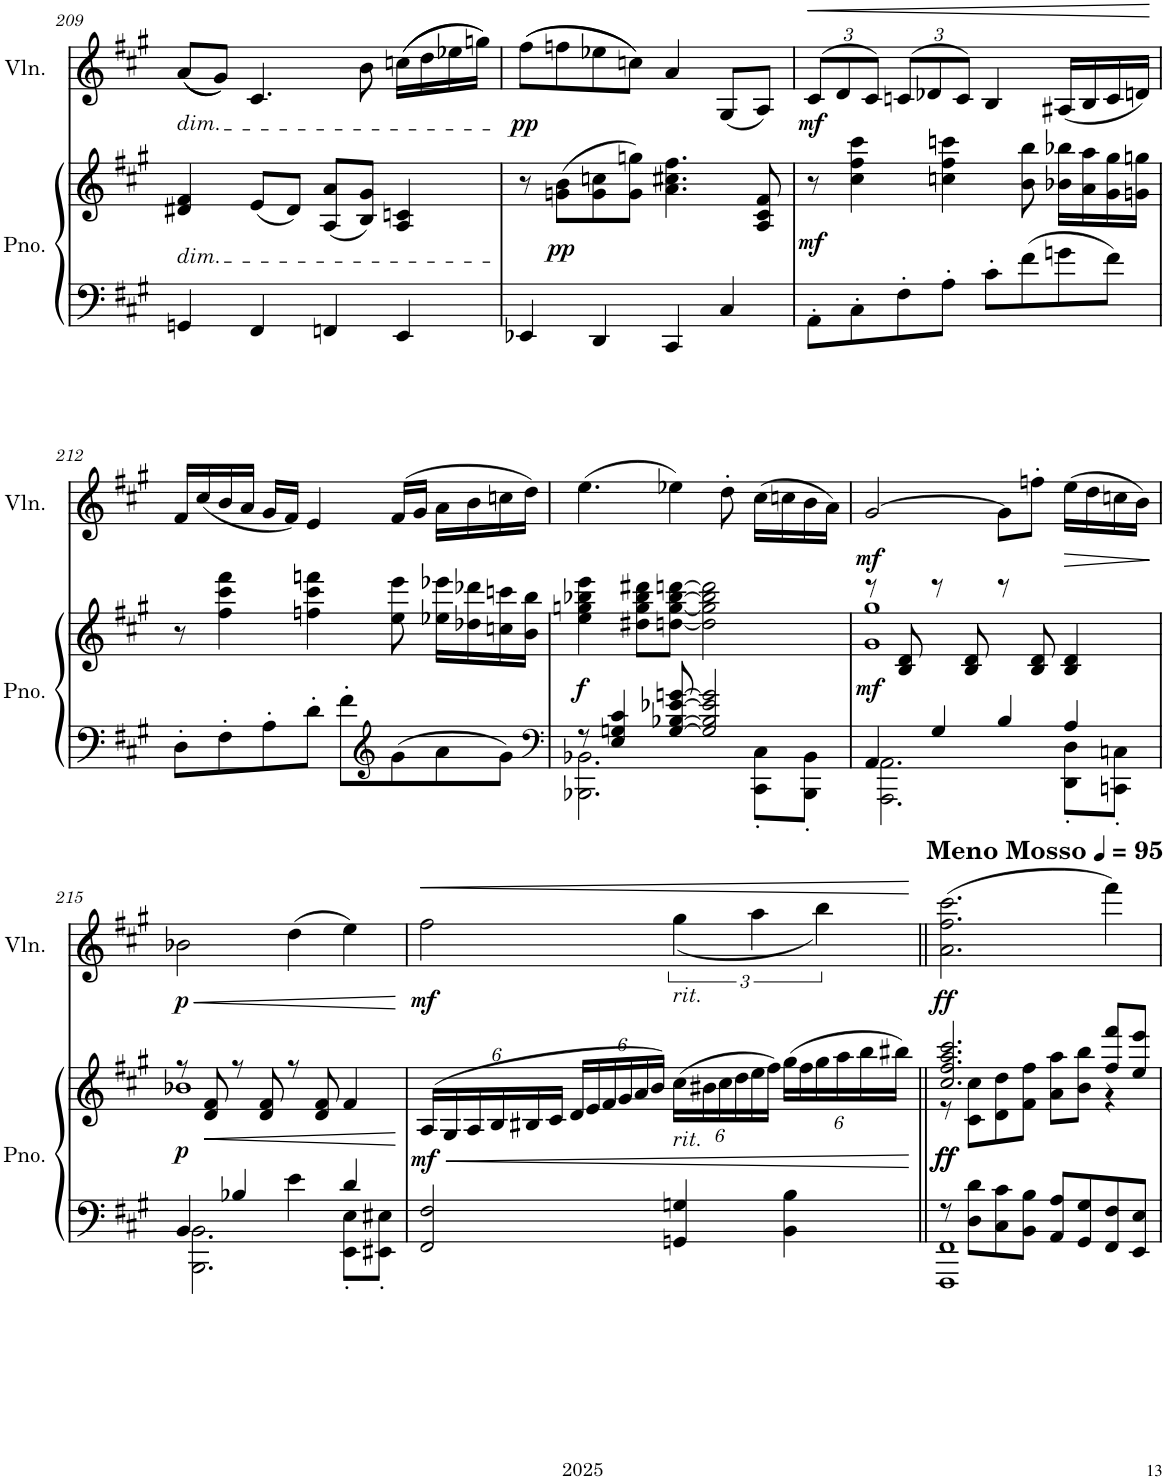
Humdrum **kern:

**kern	**kern	**dynam	**kern	**dynam
*part2	*part2	*part2	*part1	*part1
*staff3	*staff2	*staff2/3	*staff1	*staff1
*I"Piano	*	*	*I"Violin	*
*I'Pno.	*	*	*I'Vln.	*
!!LO:PB:g=z
*clefF4	*clefG2	*	*clefG2	*
*k[f#c#g#]	*k[f#c#g#]	*	*k[f#c#g#]	*
*M4/4	*M4/4	*	*M4/4	*
=209	=209	=209	=209	=209
!	!	!	!LO:TX:b:i:t=dim.	!
!	!LO:TX:b:i:t=dim.	!	!	!
4GGn/	4d#X/ 4f#/	.	((8a/L	.
.	.	.	8g#/J))	.
4FF#/	(8e/L	.	4.c#/	.
.	8d#/J)	.	.	.
4FFn/	(8A/ 8a/L	.	.	.
.	8B/ 8g#/J)	.	8b\	.
4EE/	4A/ 4cn/	.	((16ccn\LL	.
.	.	.	16dd\	.
.	.	.	16ee-X\	.
.	.	.	16ggn\JJ))	.
=210	=210	=210	=210	=210
!	!	!	!	!LO:DY:b
4EE-X/	8r	.	((8ff#\L	pp
!	!	!LO:DY:b	!	!
.	(8gn\ 8b\L	pp	8ffn\	.
4DD/	8g\ 8ccn\	.	8ee-X\	.
.	8g\ 8ggn\J)	.	8ccn\J))	.
4CC#/	4.a\ 4.cc#X\ 4.ff#\	.	4a/	.
4C#/	.	.	(8G#/L	.
.	8A/ 8c#/ 8f#/	.	8A/J)	.
=211	=211	=211	=211	=211
*	*	*	*Xbrackettup	*
!	!	!LO:DY:b	!	!LO:HP:b
!	!	!	!	!LO:DY:n=1:b
8AA'\L	8r	mf	(>12c#/L	< mf
.	.	.	12d/	.
8C#'\	4cc#\ 4ff#\ 4ccc#\	.	.	.
.	.	.	12c#/J)	.
8F#'\	.	.	(>12cn/L	.
.	.	.	12d-X/	.
8A'\J	4ccn\ 4ff#\ 4cccn\	.	.	.
.	.	.	12c/J)	.
8c#'\L	.	.	4B/	.
8f#\	8b\ 8bb\	.	.	.
8gn\	16b-X\ 16bb-X\LL	.	(16A#X/LL	.
.	16a\ 16aa\	.	16B/	.
8f#\J	16g#\ 16gg#\	.	16c/	.
.	16gn\ 16ggn\JJ	.	16dn/JJ)	.
.	.	.	.	[
!!LO:LB:g=z
=212	=212	=212	=212	=212
8D'\L	8r	.	16f#/LL	.
.	.	.	(16cc#/	.
8F#'\	4ff#\ 4ccc#\ 4fff#\	.	16b/	.
.	.	.	16a/JJ	.
8A'\	.	.	16g#/LL	.
.	.	.	16f#/JJ)	.
8d'\J	4ffn\ 4ccc#\ 4fffn\	.	4e/	.
8f#'\L	.	.	.	.
*clefG2	*	*	*	*
8g#\	8ee\ 8eee\	.	(16f#/LL	.
.	.	.	16g#/JJ	.
8a\	16ee-X\ 16eee-X\LL	.	16a\LL	.
.	16dd-X\ 16ddd-X\	.	16b\	.
8g#\J	16ccn\ 16cccn\	.	16ccn\	.
.	16b\ 16bb\JJ	.	16dd\JJ)	.
=213	=213	=213	=213	=213
*clefF4	*	*	*	*
*^	*	*	*	*
!	!	!	!LO:DY:b	!	!
8r	2.BBB-X\ 2.BB-X\	4ee\ 4ggn\ 4bb-X\ 4eee\	f	(4.ee\	.
4E/ 4Gn/ 4c#/	.	.	.	.	.
.	.	8dd#X\ 8gg\ 8bb-\ 8ddd#X\L	.	.	.
[8G/ [8B-X/ [8e-X/ [8gn/	.	[8ddn\ [8gg\ [8bb-\ [8dddn\J	.	4ee-X\)	.
2G/] 2B-/] 2e-/] 2g/]	.	2dd\] 2gg\] 2bb-\] 2ddd\]	.	.	.
.	.	.	.	8dd'\	.
.	8CC#\' 8C#\'L	.	.	(16cc#\LL	.
.	.	.	.	16ccn\	.
.	8BBB-\' 8BB-\'J	.	.	16b\	.
.	.	.	.	16a\JJ)	.
=214	=214	=214	=214	=214	=214
*	*	*^	*	*	*
!	!	!	!	!LO:DY:b	!	!LO:DY:b
4AA/	2.AAA\ 2.AA\	8r	1g# 1gg#	mf	[2g#/	mf
.	.	8B/ 8d/	.	.	.	.
4G#/	.	8r	.	.	.	.
.	.	8B/ 8d/	.	.	.	.
4B/	.	8r	.	.	8g#\L]	.
.	.	8B/ 8d/	.	.	8ffn'\J	.
!	!	!	!	!	!	!LO:HP:b
4A/	8DD\' 8D\'L	4B/ 4d/	.	.	(16ee\LL	>
.	.	.	.	.	16dd\	.
.	8CCn\' 8Cn\'J	.	.	.	16ccn\	.
.	.	.	.	.	16b\JJ)	.
*v	*v	*	*	*	*	*
*	*v	*v	*	*	*
.	.	.	.	]
!!LO:LB:g=z
=215	=215	=215	=215	=215
*^	*^	*	*	*
!	!	!	!	!LO:DY:b	!	!LO:HP:b
!	!	!	!	!	!	!LO:DY:n=1:b
4BB/	2.BBB\ 2.BB\	8r	1b-X	p	2b-X\	< p
!	!	!	!	!LO:HP:b	!	!
.	.	8d/ 8f#/	.	<	.	.
4B-X/	.	8r	.	.	.	.
.	.	8d/ 8f#/	.	.	.	.
4e\	.	8r	.	.	(4dd\	.
.	.	8d/ 8f#/	.	.	.	.
4d/	8EE\' 8E\'L	4f#/	.	.	4ee\)	.
.	8EE#X\' 8E#X\'J	.	.	.	.	.
*v	*v	*	*	*	*	*
*	*v	*v	*	*	*
.	.	[	.	[
=216	=216	=216	=216	=216
*	*Xbrackettup	*	*	*
!	!	!LO:DY:a=2	!	!LO:HP:b
!	!	!	!	!LO:DY:n=1:b
2FF#/ 2F#/	(>24A/LL	mf	2ff#\	< mf
.	24G#/	.	.	.
.	24A/	.	.	.
.	24B/	.	.	.
.	24B#X/	.	.	.
.	24c#/JJ	.	.	.
.	24d/LL	.	.	.
.	24e/	.	.	.
.	24f#/	.	.	.
.	24g#/	.	.	.
.	24a/	.	.	.
.	24b/JJ)	.	.	.
*	*	*	*brackettup	*
!	!	!	!LO:TX:b:i:t=rit.	!
!	!LO:TX:b:i:t=rit.	!	!	!
4GGn/ 4Gn/	(24cc#\LL	.	(<6gg#\	.
.	24b#X\	.	.	.
.	24cc#\	.	.	.
.	24dd\	.	.	.
.	24ee\	.	6aa\	.
.	24ff#\JJ)	.	.	.
4BB\ 4B\	(24gg#\LL	.	.	.
.	24ff#\	.	.	.
.	24gg#\	.	6bb\)	.
.	24aa\	.	.	.
.	24bb\	.	.	.
.	24bb#X\JJ)	.	.	.
.	.	.	.	[
=217||	=217||	=217||	=217||	=217||
*	*	*	*MM95	*
*^	*^	*	*	*
!	!	!	!	!	!LO:TX:a:B:t=Meno Mosso	!
!	!	!	!	!LO:DY:b	!	!
!	!	!	!	!LO:DY:n=1:b	!	!LO:DY:b
8r	1FFF# 1FF#	2.cc#/ 2.ff#/ 2.aa/ 2.ccc#/	8r	ff ff	(2.a\ 2.ff#\ 2.ccc#\	ff
8D\ 8d\L	.	.	8c#\ 8cc#\L	.	.	.
8C#\ 8c#\	.	.	8d\ 8dd\	.	.	.
8BB\ 8B\J	.	.	8f#\ 8ff#\J	.	.	.
8AA/ 8A/L	.	.	8a\ 8aa\L	.	.	.
8GG#/ 8G#/	.	.	8b\ 8bb\J	.	.	.
8FF#/ 8F#/	.	8ff#/ 8fff#/L	4r	.	4fff#\)	.
8EE/ 8E/J	.	8ee/ 8eee/J	.	.	.	.
*v	*v	*	*	*	*	*
*	*v	*v	*	*	*
=	=	=	=	=
*-	*-	*-	*-	*-
